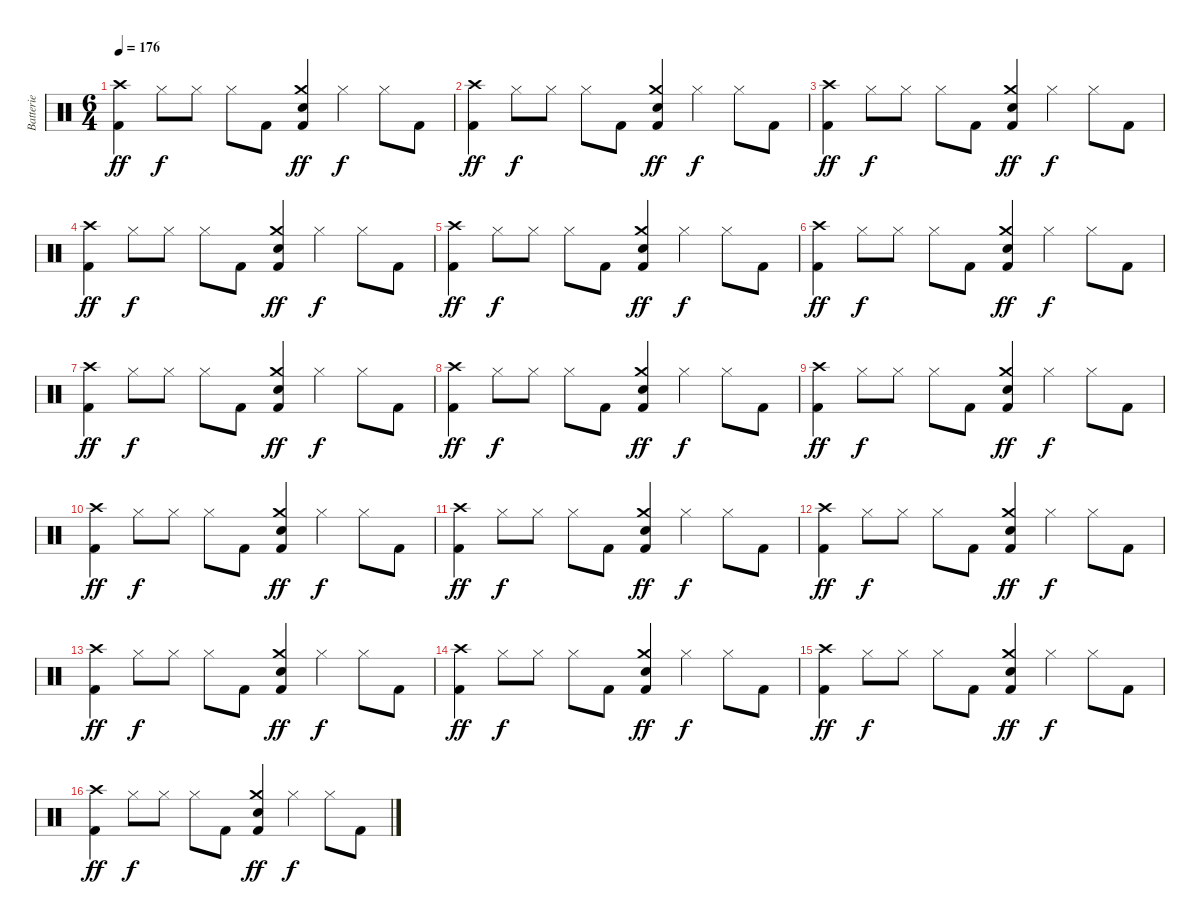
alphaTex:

\track ("Batterie" "Batterie") {instrument percussion}
\staff {score}
\articulation defaults
\ts (6 4)
\tempo 176
\clef neutral
\ks c
("Crash high (hit)" "Kick (hit) 2").4{dy ff} "Hi-Hat (closed)".8{dy f} "Hi-Hat (closed)".8 "Hi-Hat (closed)".8 "Kick (hit) 2".8 ("Crash medium (hit)" "Electric Snare (hit)" "Kick (hit) 2").4{dy ff} "Hi-Hat (closed)".4{dy f} "Hi-Hat (closed)".8 "Kick (hit) 2".8 |
("Crash high (hit)" "Kick (hit) 2").4{dy ff} "Hi-Hat (closed)".8{dy f} "Hi-Hat (closed)".8 "Hi-Hat (closed)".8 "Kick (hit) 2".8 ("Crash medium (hit)" "Electric Snare (hit)" "Kick (hit) 2").4{dy ff} "Hi-Hat (closed)".4{dy f} "Hi-Hat (closed)".8 "Kick (hit) 2".8 |
("Crash high (hit)" "Kick (hit) 2").4{dy ff} "Hi-Hat (closed)".8{dy f} "Hi-Hat (closed)".8 "Hi-Hat (closed)".8 "Kick (hit) 2".8 ("Crash medium (hit)" "Electric Snare (hit)" "Kick (hit) 2").4{dy ff} "Hi-Hat (closed)".4{dy f} "Hi-Hat (closed)".8 "Kick (hit) 2".8 |
("Crash high (hit)" "Kick (hit) 2").4{dy ff} "Hi-Hat (closed)".8{dy f} "Hi-Hat (closed)".8 "Hi-Hat (closed)".8 "Kick (hit) 2".8 ("Crash medium (hit)" "Electric Snare (hit)" "Kick (hit) 2").4{dy ff} "Hi-Hat (closed)".4{dy f} "Hi-Hat (closed)".8 "Kick (hit) 2".8 |
("Crash high (hit)" "Kick (hit) 2").4{dy ff} "Hi-Hat (closed)".8{dy f} "Hi-Hat (closed)".8 "Hi-Hat (closed)".8 "Kick (hit) 2".8 ("Crash medium (hit)" "Electric Snare (hit)" "Kick (hit) 2").4{dy ff} "Hi-Hat (closed)".4{dy f} "Hi-Hat (closed)".8 "Kick (hit) 2".8 |
("Crash high (hit)" "Kick (hit) 2").4{dy ff} "Hi-Hat (closed)".8{dy f} "Hi-Hat (closed)".8 "Hi-Hat (closed)".8 "Kick (hit) 2".8 ("Crash medium (hit)" "Electric Snare (hit)" "Kick (hit) 2").4{dy ff} "Hi-Hat (closed)".4{dy f} "Hi-Hat (closed)".8 "Kick (hit) 2".8 |
("Crash high (hit)" "Kick (hit) 2").4{dy ff} "Hi-Hat (closed)".8{dy f} "Hi-Hat (closed)".8 "Hi-Hat (closed)".8 "Kick (hit) 2".8 ("Crash medium (hit)" "Electric Snare (hit)" "Kick (hit) 2").4{dy ff} "Hi-Hat (closed)".4{dy f} "Hi-Hat (closed)".8 "Kick (hit) 2".8 |
("Crash high (hit)" "Kick (hit) 2").4{dy ff} "Hi-Hat (closed)".8{dy f} "Hi-Hat (closed)".8 "Hi-Hat (closed)".8 "Kick (hit) 2".8 ("Crash medium (hit)" "Electric Snare (hit)" "Kick (hit) 2").4{dy ff} "Hi-Hat (closed)".4{dy f} "Hi-Hat (closed)".8 "Kick (hit) 2".8 |
("Crash high (hit)" "Kick (hit) 2").4{dy ff} "Hi-Hat (closed)".8{dy f} "Hi-Hat (closed)".8 "Hi-Hat (closed)".8 "Kick (hit) 2".8 ("Crash medium (hit)" "Electric Snare (hit)" "Kick (hit) 2").4{dy ff} "Hi-Hat (closed)".4{dy f} "Hi-Hat (closed)".8 "Kick (hit) 2".8 |
("Crash high (hit)" "Kick (hit) 2").4{dy ff} "Hi-Hat (closed)".8{dy f} "Hi-Hat (closed)".8 "Hi-Hat (closed)".8 "Kick (hit) 2".8 ("Crash medium (hit)" "Electric Snare (hit)" "Kick (hit) 2").4{dy ff} "Hi-Hat (closed)".4{dy f} "Hi-Hat (closed)".8 "Kick (hit) 2".8 |
("Crash high (hit)" "Kick (hit) 2").4{dy ff} "Hi-Hat (closed)".8{dy f} "Hi-Hat (closed)".8 "Hi-Hat (closed)".8 "Kick (hit) 2".8 ("Crash medium (hit)" "Electric Snare (hit)" "Kick (hit) 2").4{dy ff} "Hi-Hat (closed)".4{dy f} "Hi-Hat (closed)".8 "Kick (hit) 2".8 |
("Crash high (hit)" "Kick (hit) 2").4{dy ff} "Hi-Hat (closed)".8{dy f} "Hi-Hat (closed)".8 "Hi-Hat (closed)".8 "Kick (hit) 2".8 ("Crash medium (hit)" "Electric Snare (hit)" "Kick (hit) 2").4{dy ff} "Hi-Hat (closed)".4{dy f} "Hi-Hat (closed)".8 "Kick (hit) 2".8 |
("Crash high (hit)" "Kick (hit) 2").4{dy ff} "Hi-Hat (closed)".8{dy f} "Hi-Hat (closed)".8 "Hi-Hat (closed)".8 "Kick (hit) 2".8 ("Crash medium (hit)" "Electric Snare (hit)" "Kick (hit) 2").4{dy ff} "Hi-Hat (closed)".4{dy f} "Hi-Hat (closed)".8 "Kick (hit) 2".8 |
("Crash high (hit)" "Kick (hit) 2").4{dy ff} "Hi-Hat (closed)".8{dy f} "Hi-Hat (closed)".8 "Hi-Hat (closed)".8 "Kick (hit) 2".8 ("Crash medium (hit)" "Electric Snare (hit)" "Kick (hit) 2").4{dy ff} "Hi-Hat (closed)".4{dy f} "Hi-Hat (closed)".8 "Kick (hit) 2".8 |
("Crash high (hit)" "Kick (hit) 2").4{dy ff} "Hi-Hat (closed)".8{dy f} "Hi-Hat (closed)".8 "Hi-Hat (closed)".8 "Kick (hit) 2".8 ("Crash medium (hit)" "Electric Snare (hit)" "Kick (hit) 2").4{dy ff} "Hi-Hat (closed)".4{dy f} "Hi-Hat (closed)".8 "Kick (hit) 2".8 |
("Crash high (hit)" "Kick (hit) 2").4{dy ff} "Hi-Hat (closed)".8{dy f} "Hi-Hat (closed)".8 "Hi-Hat (closed)".8 "Kick (hit) 2".8 ("Crash medium (hit)" "Electric Snare (hit)" "Kick (hit) 2").4{dy ff} "Hi-Hat (closed)".4{dy f} "Hi-Hat (closed)".8 "Kick (hit) 2".8
